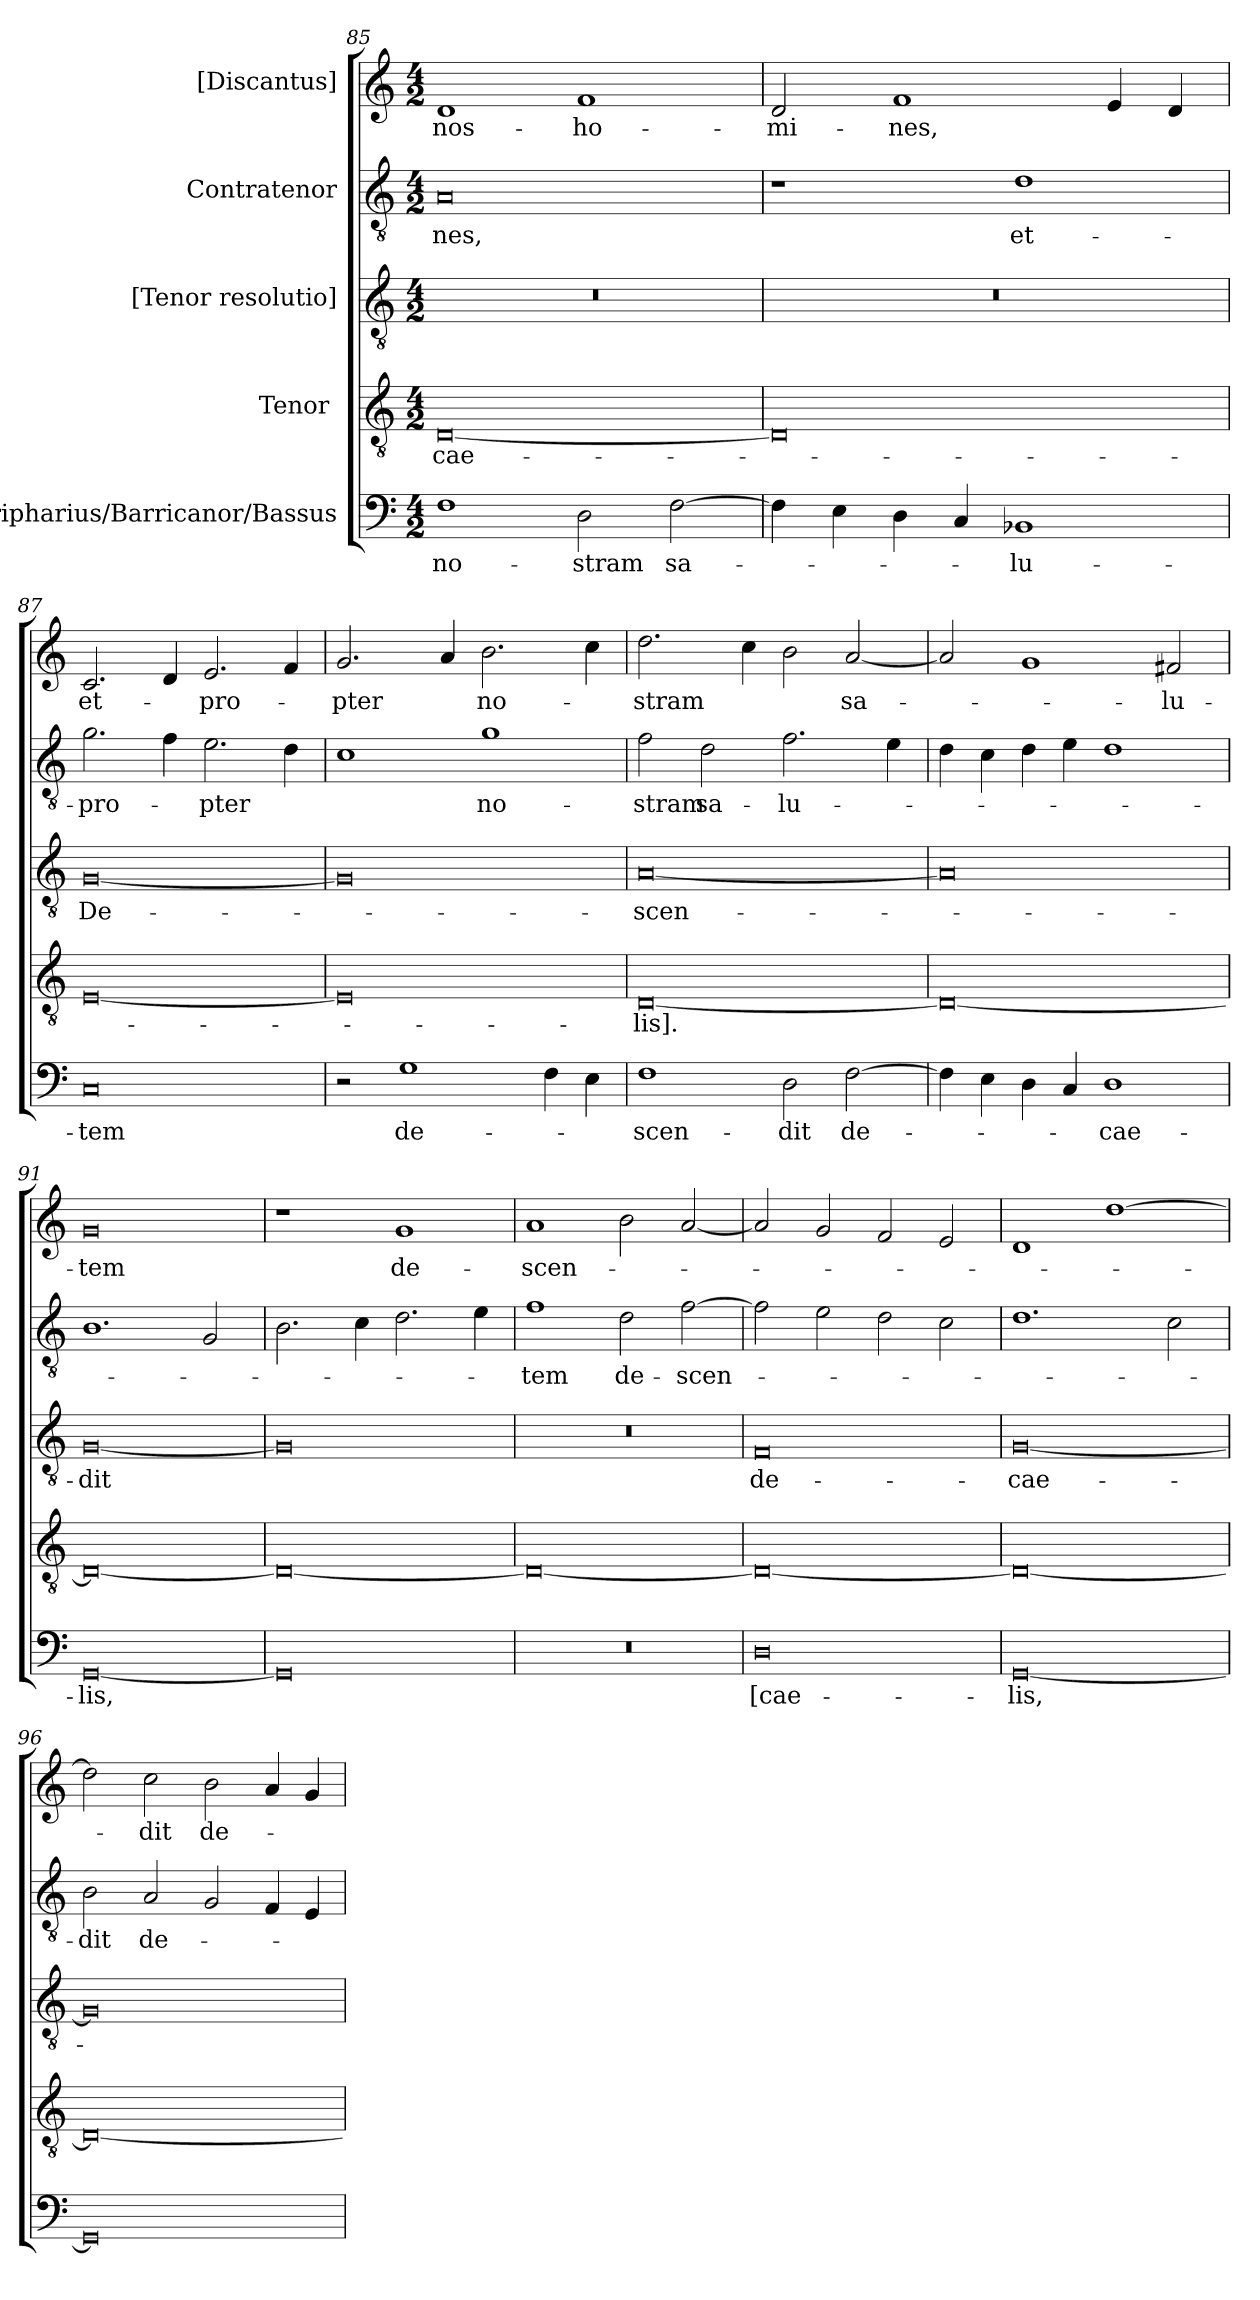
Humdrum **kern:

**kern	**text	**kern	**text	**kern	**text	**kern	**text	**kern	**text
*part5	*part5	*part4	*part4	*part3	*part3	*part2	*part2	*part1	*part1
*staff5	*staff5	*staff4	*staff4	*staff3	*staff3	*staff2	*staff2	*staff1	*staff1
*I"Barripharius/Barricanor/Bassus	*	*I"Tenor [2]	*	*I"[Tenor resolutio]	*	*I"Contratenor	*	*I"[Discantus]	*
*clefF4	*	*clefGv2	*	*clefGv2	*	*clefGv2	*	*clefG2	*
*k[]	*	*k[]	*	*k[]	*	*k[]	*	*k[]	*
*M4/2	*	*M4/2	*	*M4/2	*	*M4/2	*	*M4/2	*
=85	=85	=85	=85	=85	=85	=85	=85	=85	=85
1F\	no-	[0D/	cae-	0r	.	0A/	-nes,	1d/	nos-
2D\	-stram	.	.	.	.	.	.	1f/	ho-
[2F\	sa-	.	.	.	.	.	.	.	.
=86	=86	=86	=86	=86	=86	=86	=86	=86	=86
4F\]	.	0D/]	.	0r	.	1r	.	2d/	-mi-
4E\	.	.	.	.	.	.	.	.	.
4D\	.	.	.	.	.	.	.	1f/	-nes,
4C/	.	.	.	.	.	.	.	.	.
1BB-X/	-lu-	.	.	.	.	1d\	et-	.	.
.	.	.	.	.	.	.	.	4e/	.
.	.	.	.	.	.	.	.	4d/	.
=87	=87	=87	=87	=87	=87	=87	=87	=87	=87
0C/	-tem	[0E/	.	[0G/	De-	2.g\	pro-	2.c/	et-
.	.	.	.	.	.	4f\	.	4d/	.
.	.	.	.	.	.	2.e\	-pter	2.e/	pro-
.	.	.	.	.	.	4d\	.	4f/	.
=88	=88	=88	=88	=88	=88	=88	=88	=88	=88
2r	.	0E/]	.	0G/]	.	1c\	.	2.g/	-pter
1G\	de-	.	.	.	.	.	.	.	.
.	.	.	.	.	.	.	.	4a/	.
.	.	.	.	.	.	1g\	no-	2.b\	no-
4F\	.	.	.	.	.	.	.	.	.
4E\	.	.	.	.	.	.	.	4cc\	.
=89	=89	=89	=89	=89	=89	=89	=89	=89	=89
1F\	-scen-	[0D/	-lis].	[0A/	-scen-	2f\	-stram	2.dd\	-stram
.	.	.	.	.	.	2d\	sa-	.	.
.	.	.	.	.	.	.	.	4cc\	.
2D\	-dit	.	.	.	.	2.f\	-lu-	2b\	.
[2F\	de-	.	.	.	.	.	.	[2a/	sa-
.	.	.	.	.	.	4e\	.	.	.
=90	=90	=90	=90	=90	=90	=90	=90	=90	=90
4F\]	.	0D/_	.	0A/]	.	4d\	.	2a/]	.
4E\	.	.	.	.	.	4c\	.	.	.
4D\	.	.	.	.	.	4d\	.	1g/	.
4C/	.	.	.	.	.	4e\	.	.	.
1D\	cae-	.	.	.	.	1d\	.	.	.
.	.	.	.	.	.	.	.	2f#X/	-lu-
=91	=91	=91	=91	=91	=91	=91	=91	=91	=91
[0GG/	-lis,	0D/_	.	[0G/	-dit	1.B\	.	0g/	-tem
.	.	.	.	.	.	2G/	.	.	.
=92	=92	=92	=92	=92	=92	=92	=92	=92	=92
0GG/]	.	0D/_	.	0G/]	.	2.B\	.	1r	.
.	.	.	.	.	.	4c\	.	.	.
.	.	.	.	.	.	2.d\	.	1g/	de-
.	.	.	.	.	.	4e\	.	.	.
=93	=93	=93	=93	=93	=93	=93	=93	=93	=93
0r	.	0D/_	.	0r	.	1f\	-tem	1a/	-scen-
.	.	.	.	.	.	2d\	de-	2b\	.
.	.	.	.	.	.	[2f\	-scen-	[2a/	.
=94	=94	=94	=94	=94	=94	=94	=94	=94	=94
0D\	[cae-	0D/_	.	0F/	de-	2f\]	.	2a/]	.
.	.	.	.	.	.	2e\	.	2g/	.
.	.	.	.	.	.	2d\	.	2f/	.
.	.	.	.	.	.	2c\	.	2e/	.
=95	=95	=95	=95	=95	=95	=95	=95	=95	=95
[0GG/	-lis,	0D/_	.	[0G/	cae-	1.d\	.	1d/	.
.	.	.	.	.	.	.	.	[1dd\	.
.	.	.	.	.	.	2c\	.	.	.
=96	=96	=96	=96	=96	=96	=96	=96	=96	=96
0GG/]	.	0D/_	.	0G/]	.	2B\	-dit	2dd\]	.
.	.	.	.	.	.	2A/	de-	2cc\	-dit
.	.	.	.	.	.	2G/	.	2b\	de-
.	.	.	.	.	.	4F/	.	4a/	.
.	.	.	.	.	.	4E/	.	4g/	.
=	=	=	=	=	=	=	=	=	=
*-	*-	*-	*-	*-	*-	*-	*-	*-	*-
